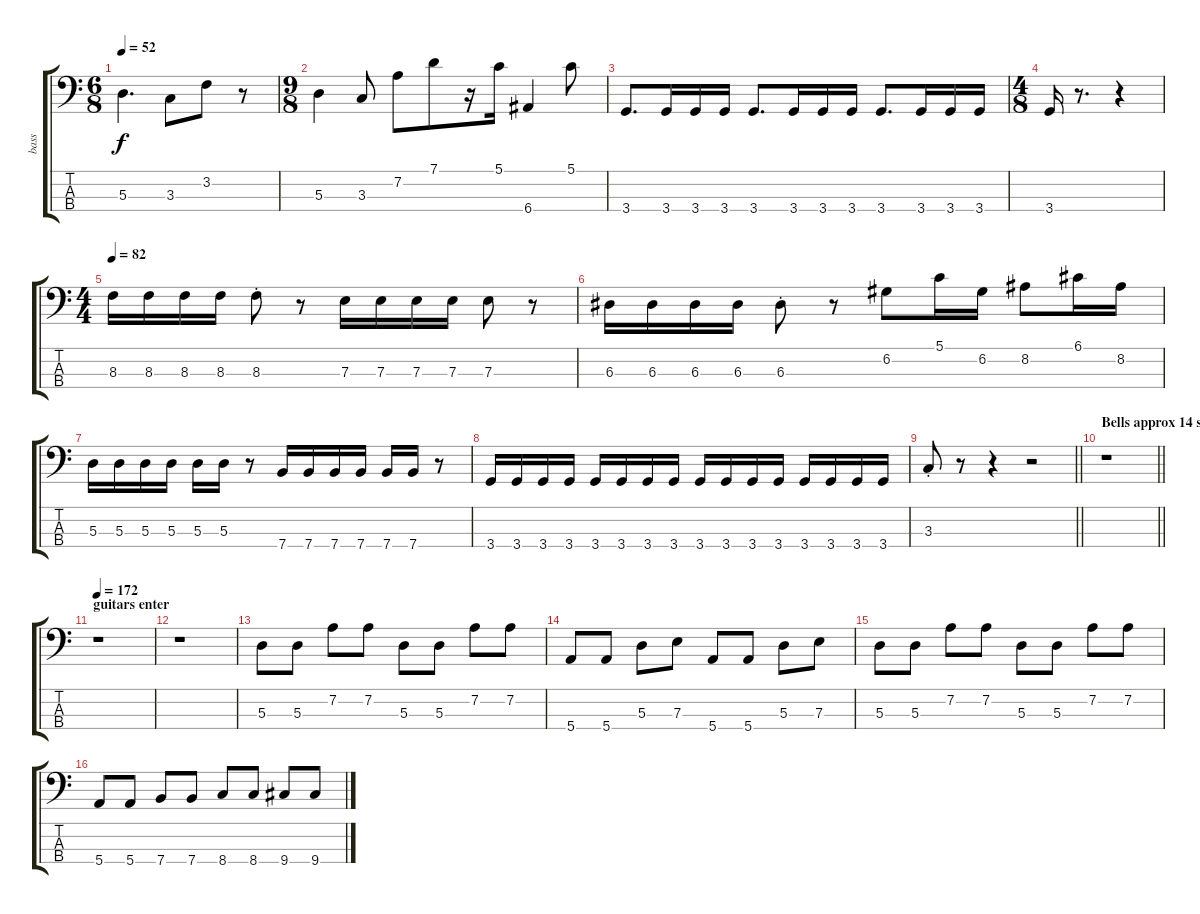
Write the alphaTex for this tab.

\track ("bass" "bass") {instrument fretlessbass}
\staff {score tabs}
\tuning (G2 D2 A1 E1) {hide}
\ts (6 8)
\tempo 52
\clef f4
\ks c
5.3.4{d dy f} 3.3.8 3.2.8 r.8 |
\ts (9 8)
5.3.4 3.3.8 7.2.8 7.1.8 r.16 5.1.16 6.4.4 5.1.8 |
3.4.8{d} 3.4.16 3.4.16 3.4.16 3.4.8{d} 3.4.16 3.4.16 3.4.16 3.4.8{d} 3.4.16 3.4.16 3.4.16 |
\ts (4 8)
3.4.16 r.8{d} r.4 |
\ts (4 4)
\tempo 82
8.3.16 8.3.16 8.3.16 8.3.16 8.3{st}.8 r.8 7.3.16 7.3.16 7.3.16 7.3.16 7.3.8 r.8 |
6.3.16 6.3.16 6.3.16 6.3.16 6.3{st}.8 r.8 6.2.8 5.1.16 6.2.16 8.2.8 6.1.16 8.2.16 |
5.3.16 5.3.16 5.3.16 5.3.16 5.3.16 5.3.16 r.8 7.4.16 7.4.16 7.4.16 7.4.16 7.4.16 7.4.16 r.8 |
3.4.16 3.4.16 3.4.16 3.4.16 3.4.16 3.4.16 3.4.16 3.4.16 3.4.16 3.4.16 3.4.16 3.4.16 3.4.16 3.4.16 3.4.16 3.4.16 |
\barLineRight lightlight
3.3{st}.8 r.8 r.4 r.2 |
\section ("" "Bells approx 14 secs")
\barLineRight lightlight
r.1 |
\section ("" "guitars enter")
\tempo 172
r.1 |
r.1 |
5.3.8 5.3.8 7.2.8 7.2.8 5.3.8 5.3.8 7.2.8 7.2.8 |
5.4.8 5.4.8 5.3.8 7.3.8 5.4.8 5.4.8 5.3.8 7.3.8 |
5.3.8 5.3.8 7.2.8 7.2.8 5.3.8 5.3.8 7.2.8 7.2.8 |
5.4.8 5.4.8 7.4.8 7.4.8 8.4.8 8.4.8 9.4.8 9.4.8
